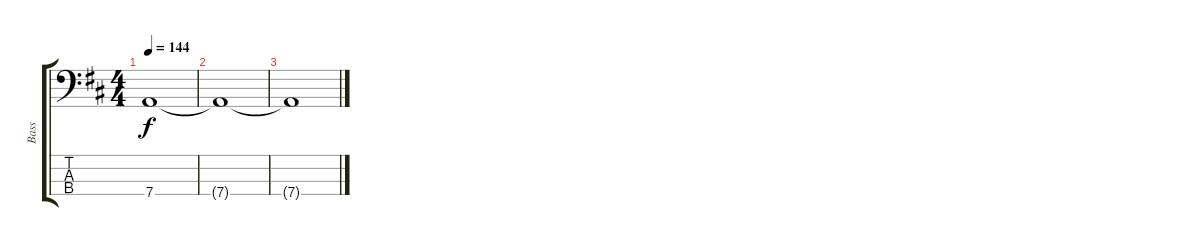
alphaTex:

\track ("Bass" "Bass") {instrument electricbasspick}
\staff {score tabs}
\tuning (F2 C2 G1 D1) {hide}
\ts (4 4)
\tempo 144
\clef f4
\ks d
7.4.1{dy f} |
7.4{t}.1 |
7.4{t}.1
